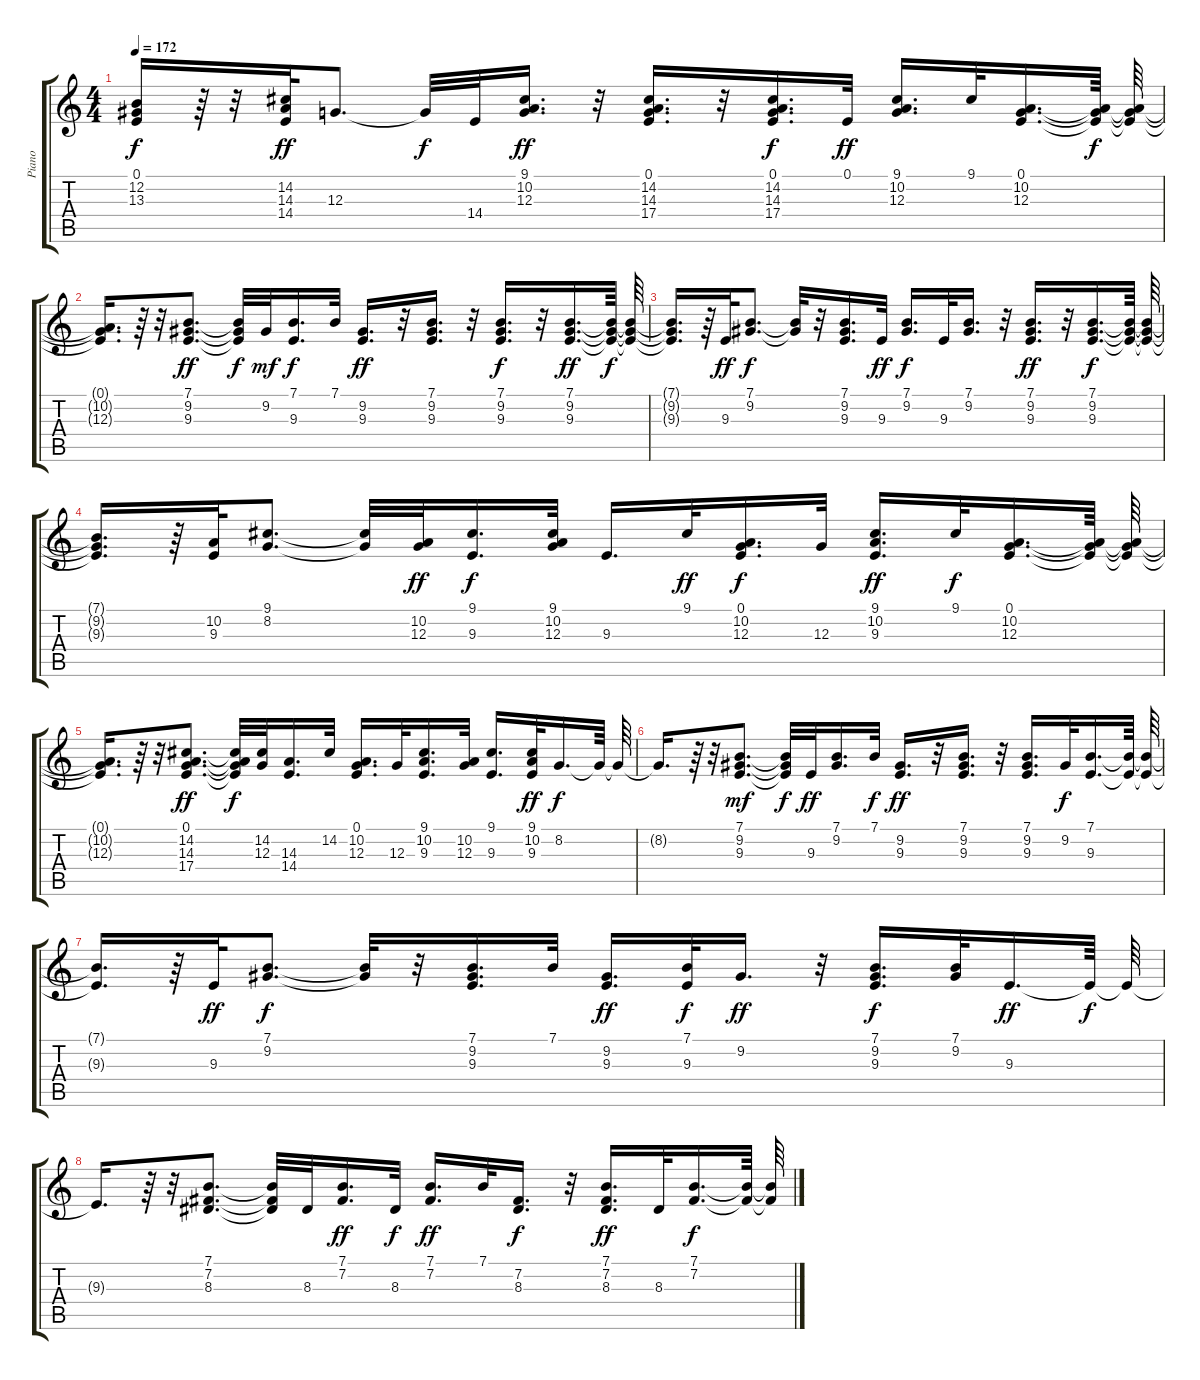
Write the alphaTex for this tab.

\track ("Piano" "Piano") {instrument violin}
\staff {score tabs}
\tuning (E4 B3 G3 D3 A2 E2) {hide}
\ts (4 4)
\tempo 172
\clef g2
\ks c
(0.1{t} 12.2{t} 13.3{t}).16{dy f} r.64 r.32 (14.2 14.3 14.4).32{dy ff} 12.3.8{d} 12.3{t}.32{dy f} 14.4.32 (9.1 10.2 12.3).16{d dy ff} r.32 (0.1 14.2 14.3 17.4).16{d} r.32 (0.1 14.2 14.3 17.4).16{d dy f} 0.1.32{dy ff} (9.1 10.2 12.3).16{d} 9.1.32 (0.1 10.2 12.3).16{d} (0.1{t} 10.2{t} 12.3{t}).64{dy f} (0.1{t} 10.2{t} 12.3{t}).64 |
(0.1{t} 10.2{t} 12.3{t}).16{d} r.64 r.32 (7.1 9.2 9.3).8{d dy ff} (7.1{t} 9.2{t} 9.3{t}).32{dy f} 9.2.32{dy mf} (7.1 9.3).16{d dy f} 7.1.32 (9.2 9.3).16{d dy ff} r.32 (7.1 9.2 9.3).16{d} r.32 (7.1 9.2 9.3).16{d dy f} r.32 (7.1 9.2 9.3).16{d dy ff} (7.1{t} 9.2{t} 9.3{t}).64{dy f} (7.1{t} 9.2{t} 9.3{t}).64 |
(7.1{t} 9.2{t} 9.3{t}).16{d} r.64 9.3.32{dy ff} (7.1 9.2).8{d dy f} (7.1{t} 9.2{t}).32 r.32 (7.1 9.2 9.3).16{d} 9.3.32{dy ff} (7.1 9.2).16{d dy f} 9.3.32 (7.1 9.2).16{d} r.32 (7.1 9.2 9.3).16{d dy ff} r.32 (7.1 9.2 9.3).16{d dy f} (7.1{t} 9.2{t} 9.3{t}).64 (7.1{t} 9.2{t} 9.3{t}).64 |
(7.1{t} 9.2{t} 9.3{t}).16{d} r.64 (10.2 9.3).32 (9.1 8.2).8{d} (9.1{t} 8.2{t}).32 (10.2 12.3).32{dy ff} (9.1 9.3).16{d dy f} (9.1 10.2 12.3).32 9.3.16{d} 9.1.32{dy ff} (0.1 10.2 12.3).16{d dy f} 12.3.32 (9.1 10.2 9.3).16{d dy ff} 9.1.32{dy f} (0.1 10.2 12.3).16{d} (0.1{t} 10.2{t} 12.3{t}).64 (0.1{t} 10.2{t} 12.3{t}).64 |
(0.1{t} 10.2{t} 12.3{t}).16{d} r.64 r.32 (0.1 14.2 14.3 17.4).8{d dy ff} (0.1{t} 14.2{t} 14.3{t} 17.4{t}).32{dy f} (14.2 12.3).32 (14.3 14.4).16{d} 14.2.32 (0.1 10.2 12.3).16{d} 12.3.32 (9.1 10.2 9.3).16{d} (10.2 12.3).32 (9.1 9.3).16{d} (9.1 10.2 9.3).32{dy ff} 8.2.16{d dy f} 8.2{t}.64 8.2{t}.64 |
8.2{t}.16{d} r.64 r.32 (7.1 9.2 9.3).8{d dy mf} (7.1{t} 9.2{t} 9.3{t}).32{dy f} 9.3.32{dy ff} (7.1 9.2).16{d} 7.1.32{dy f} (9.2 9.3).16{d dy ff} r.32 (7.1 9.2 9.3).16{d} r.32 (7.1 9.2 9.3).16{d} 9.2.32{dy f} (7.1 9.3).16{d} (7.1{t} 9.3{t}).64 (7.1{t} 9.3{t}).64 |
(7.1{t} 9.3{t}).16{d} r.64 9.3.32{dy ff} (7.1 9.2).8{d dy f} (7.1{t} 9.2{t}).32 r.32 (7.1 9.2 9.3).16{d} 7.1.32 (9.2 9.3).16{d dy ff} (7.1 9.3).32{dy f} 9.2.16{d dy ff} r.32 (7.1 9.2 9.3).16{d dy f} (7.1 9.2).32 9.3.16{d dy ff} 9.3{t}.64{dy f} 9.3{t}.64 |
9.3{t}.16{d} r.64 r.32 (7.1 7.2 8.3).8{d} (7.1{t} 7.2{t} 8.3{t}).32 8.3.32 (7.1 7.2).16{d dy ff} 8.3.32{dy f} (7.1 7.2).16{d dy ff} 7.1.32 (7.2 8.3).16{d dy f} r.32 (7.1 7.2 8.3).16{d dy ff} 8.3.32 (7.1 7.2).16{d dy f} (7.1{t} 7.2{t}).64 (7.1{t} 7.2{t}).64
